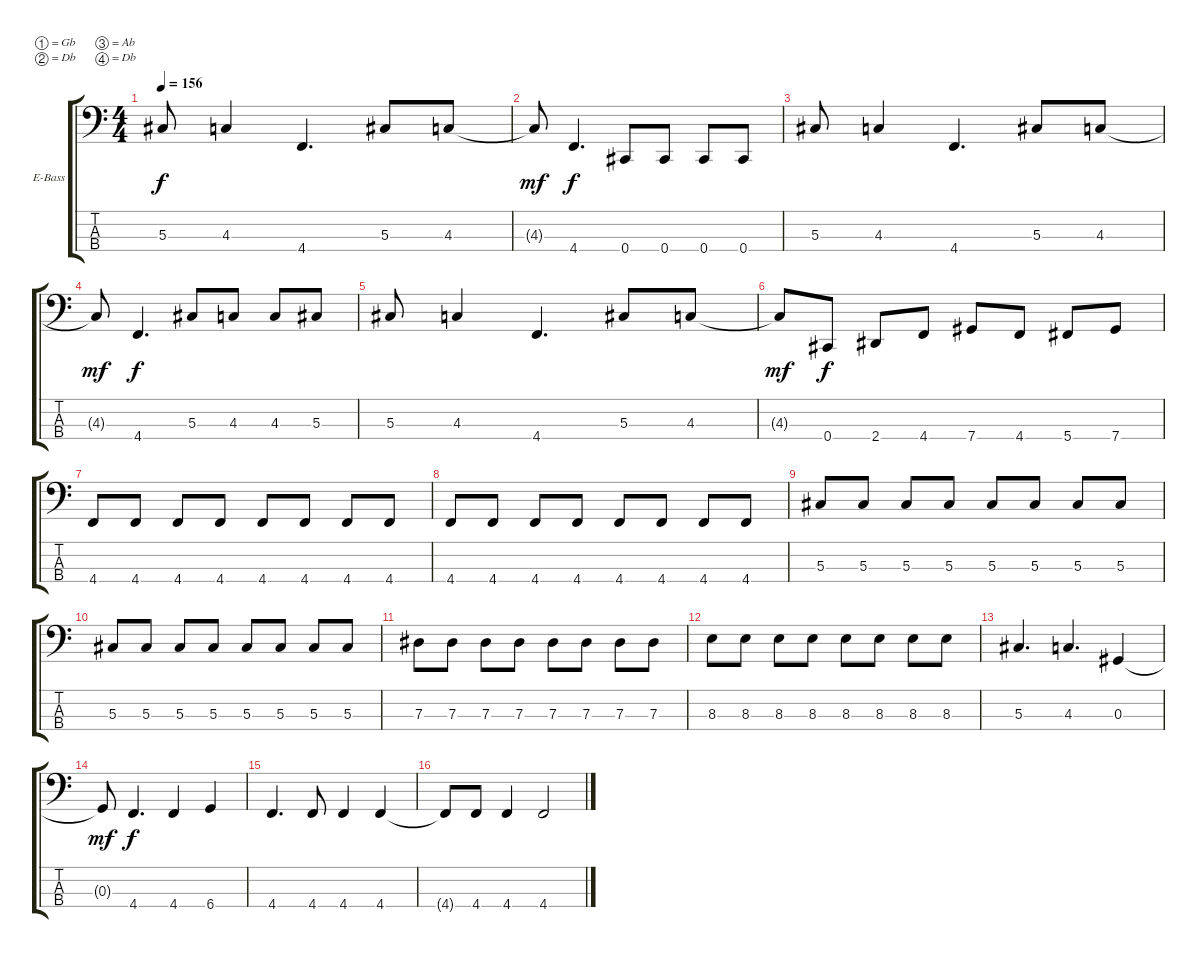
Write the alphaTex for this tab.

\defaultSystemsLayout 4
\bracketExtendMode groupsimilarinstruments
\firstSystemTrackNameOrientation horizontal
\otherSystemsTrackNameOrientation horizontal
\track ("Andrey Bahnew" "E-Bass") {instrument electricbassfinger}
\staff {score tabs}
\tuning (Gb2 Db2 Ab1 Db1)
\ts (4 4)
\tempo 156
\clef f4
\scale
0.333333
\ks c
5.3.8{dy f} 4.3.4 4.4.4{d} 5.3.8 4.3.8 |
\scale
0.333333 4.3{t}.8{dy mf} 4.4.4{d dy f} 0.4.8 0.4.8 0.4.8 0.4.8 |
\scale
0.333333 5.3.8 4.3.4 4.4.4{d} 5.3.8 4.3.8 |
\scale
0.333333 4.3{t}.8{dy mf} 4.4.4{d dy f} 5.3.8 4.3.8 4.3.8 5.3.8 |
\scale
0.333333 5.3.8 4.3.4 4.4.4{d} 5.3.8 4.3.8 |
\scale
0.333333 4.3{t}.8{dy mf} 0.4.8{dy f} 2.4.8 4.4.8 7.4.8 4.4.8 5.4.8 7.4.8 |
\scale
0.333333 4.4.8 4.4.8 4.4.8 4.4.8 4.4.8 4.4.8 4.4.8 4.4.8 |
\scale
0.333333 4.4.8 4.4.8 4.4.8 4.4.8 4.4.8 4.4.8 4.4.8 4.4.8 |
\scale
0.333333 5.3.8 5.3.8 5.3.8 5.3.8 5.3.8 5.3.8 5.3.8 5.3.8 |
\scale
0.333333 5.3.8 5.3.8 5.3.8 5.3.8 5.3.8 5.3.8 5.3.8 5.3.8 |
\scale
0.333333 7.3.8 7.3.8 7.3.8 7.3.8 7.3.8 7.3.8 7.3.8 7.3.8 |
\scale
0.333333 8.3.8 8.3.8 8.3.8 8.3.8 8.3.8 8.3.8 8.3.8 8.3.8 |
\scale
0.333333 5.3.4{d} 4.3.4{d} 0.3.4 |
\scale
0.333333 0.3{t}.8{dy mf} 4.4.4{d dy f} 4.4.4 6.4.4 |
\scale
0.333333 4.4.4{d} 4.4.8 4.4.4 4.4.4 |
\scale
0.333333 4.4{t}.8 4.4.8 4.4.4 4.4.2
